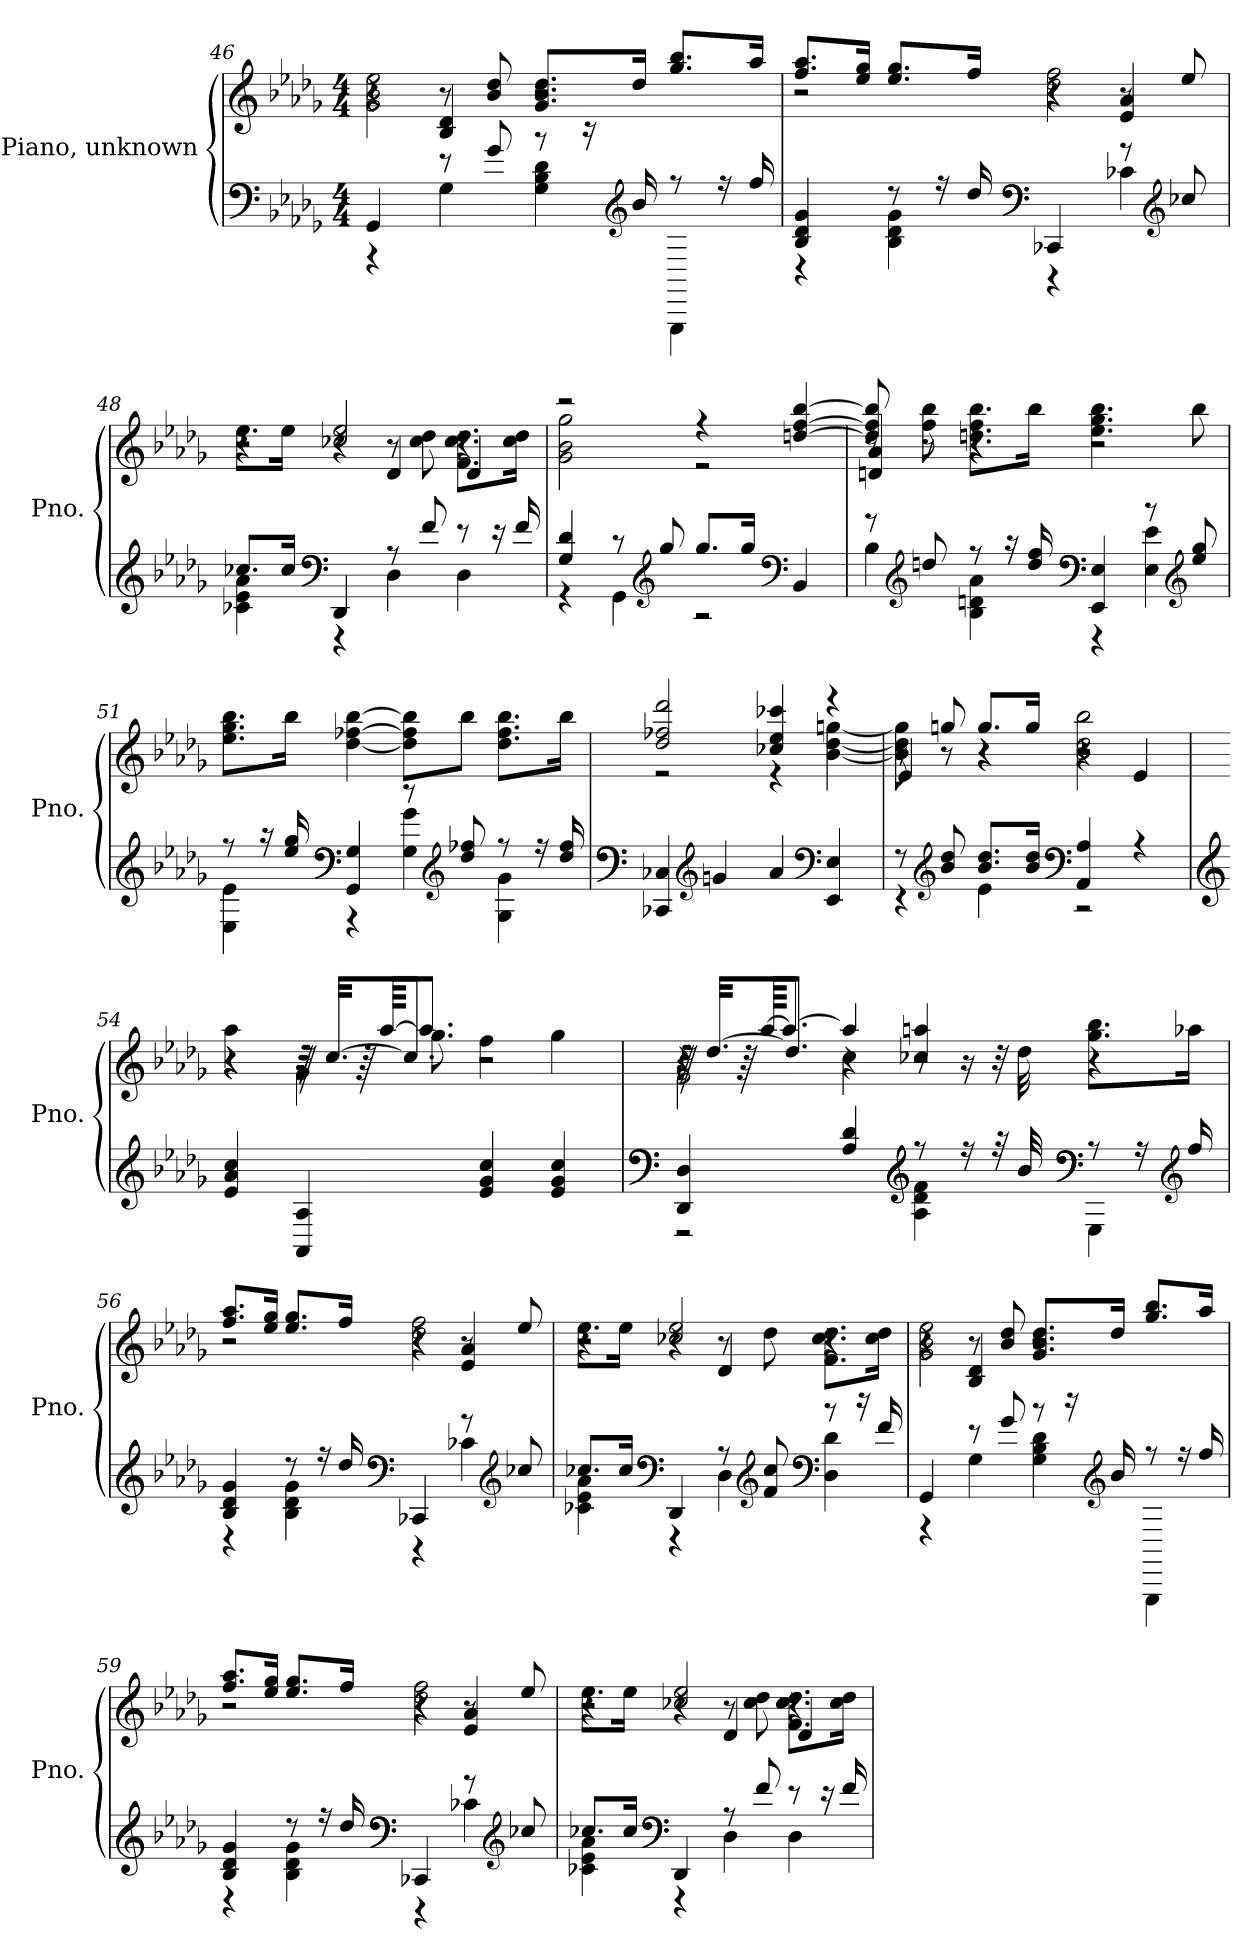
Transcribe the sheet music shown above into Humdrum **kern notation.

**kern	**kern
*part1	*part1
*staff2	*staff1
*I"Piano, unknown	*
*I'Pno.	*
*clefF4	*clefG2
*k[b-e-a-d-g-]	*k[b-e-a-d-g-]
*M4/4	*M4/4
=46	=46
*^	*^
*	*	*	*^
4GG-/	4r	4r	2g-\ 2b-\ 2ee-\	4r
8r	4G-\	8r	.	4B-/ 4d-/
8g-/	.	8b-/ 8dd-/	.	.
8r	4G-\ 4B-\ 4d-\	8.g-/ 8.b-/ 8.dd-/L	2r	2r
16r	.	.	.	.
*clefG2	*	*	*	*
16b-/	.	16dd-/Jk	.	.
8r	4GGG-\	8.gg-/ 8.bb-/L	.	.
16r	.	.	.	.
16ff/	.	16aa-/Jk	.	.
!!LO:PB:g=z	!!	!!
=47	=47	=47	=47	=47
4B-/ 4d-/ 4g-/	4r	8.ff/ 8.aa-/L	2r	2r
.	.	16ee-/ 16gg-/Jk	.	.
8r	4B-\ 4d-\ 4g-\	8.ee-/ 8.gg-/L	.	.
16r	.	.	.	.
16dd-/	.	16ff/Jk	.	.
*clefF4	*	*	*	*
4CC-X/	4r	4r	2dd-\ 2ff\	4r
8r	4c-X\	8r	.	4e-/ 4a-/
*clefG2	*	*	*	*
8cc-X/	.	8ee-/	.	.
=48	=48	=48	=48	=48
8.cc-X/L	4c-X\ 4e-\ 4a-\	4r	8.ee-\L	2r
16cc-/Jk	.	.	16ee-\Jk	.
*clefF4	*	*	*	*
4DD-/	4r	2cc-X/ 2ee-/	4r	.
8r	4D-\	.	8r	4d-/
8f/	.	.	8cc-\ 8dd-\	.
8r	4D-\	4r	8.f\ 8.cc-\ 8.dd-\L	4d-/
16r	.	.	.	.
16f/	.	.	16cc-\ 16dd-\Jk	.
*	*	*	*v	*v
=49	=49	=49	=49
4G-/ 4d-/	4r	2r	2g-\ 2b-\ 2gg-\
8r	4GG-\	.	.
*clefG2	*	*	*
8gg-/	.	.	.
8.gg-/L	2r	4r	2r
16gg-/Jk	.	.	.
*clefF4	*	*	*
4BB-/	.	[4ddn/ [4ff/ [4bb-/	.
!!LO:LB:g=z
=50	=50	=50	=50
*	*	*	*^
8r	4B-\	8dd/] 8ff/] 8bb-/]	8r	4dn/ 4a-/
*clefG2	*	*	*	*
8ddn/	.	8r	8ff\ 8bb-\	.
8r	4B-\ 4dn\ 4a-\	4r	8.ddn\ 8.ff\ 8.bb-\L	4r
16r	.	.	.	.
16dd/ 16ff/	.	.	16bb-\Jk	.
*clefF4	*	*	*	*
4EE-/ 4E-/	4r	2r	4.ee-\ 4.gg-\ 4.bb-\	2r
8r	4E-\ 4e-\	.	.	.
*clefG2	*	*	*	*
8ee-/ 8gg-/	.	.	8bb-\	.
*	*	*v	*v	*v
=51	=51	=51
8r	4E-\ 4e-\	8.ee-\ 8.gg-\ 8.bb-\L
16r	.	.
16ee-/ 16gg-/	.	16bb-\Jk
*clefF4	*	*
4GG-/ 4G-/	4r	[4dd-\ [4ff-X\ [4bb-\
8r	4G-\ 4g-\	8dd-\] 8ff-\] 8bb-\]L
*clefG2	*	*
8dd-/ 8ff-X/	.	8bb-\J
8r	4G-\ 4g-\	8.dd-\ 8.ff-\ 8.bb-\L
16r	.	.
16dd-/ 16ff-/	.	16bb-\Jk
*v	*v	*
!!LO:LB:g=z
=52	=52
*clefF4	*
*	*^
4CC-X/ 4C-X/	2dd-/ 2ff-X/ 2ddd-/	2r
*clefG2	*	*
4gn/	.	.
4a-/	4cc-X/ 4ee-/ 4ccc-X/	4r
*clefF4	*	*
4EE-/ 4E-/	4r	[4b-\ [4dd-\ [4ggn\
=53	=53	=53
*^	*	*^
8r	4r	8r	8b-\] 8dd-\] 8gg\]	4e-/
*clefG2	*	*	*	*
8b-/ 8dd-/	.	8ggn/	8r	.
8.b-/ 8.dd-/L	4e-\	8.gg/L	4r	4r
16b-/ 16dd-/Jk	.	16gg/Jk	.	.
*clefF4	*	*	*	*
4AA-/ 4A-/	2r	4r	2b-\ 2dd-\ 2bb-\	2r
4r	.	4e-/	.	.
*v	*v	*	*	*
*	*v	*v	*v
=54	=54
*clefG2	*
*	*^
*	*	*^
*	*	*	*^
4e-/ 4a-/ 4cc/	4r	4aa-\	4r	4r
4AA-/ 4A-/	32r	16r	64r	4g-\
.	.	.	[32.cc/KKL	.
.	64r	.	.	.
.	[64aa-/KKKL	.	.	.
.	8.aa-/J]	8.gg-\	8.cc/J]	.
4e-/ 4g-/ 4cc/	2r	4ff\	2r	2r
4e-/ 4g-/ 4cc/	.	4gg-\	.	.
!!LO:LB:g=z	!!	!!	!!
=55	=55	=55	=55	=55
*clefF4	*	*	*	*
*^	*	*	*	*
4DD-/ 4D-/	2r	32r	4r	64r	2f\
.	.	.	.	[32.dd-/KKL	.
.	.	64r	.	.	.
.	.	[64aa-/KKKL	.	.	.
.	.	8.aa-/J_	.	8.dd-/J]	.
4A-/ 4d-/	.	4aa-/]	4cc\	4r	.
*clefG2	*	*	*	*	*
8r	4A-\ 4d-\ 4f\	2r	8r	4cc-X/ 4aan/	2r
16r	.	.	16r	.	.
32r	.	.	32r	.	.
32b-/	.	.	32dd-\	.	.
*clefF4	*	*	*	*	*
8r	4GGG-\	.	8.gg-\ 8.bb-\L	4r	.
16r	.	.	.	.	.
*clefG2	*	*	*	*	*
16ff/	.	.	16aa-X\Jk	.	.
*	*	*	*	*v	*v
=56	=56	=56	=56	=56
4B-/ 4d-/ 4g-/	4r	8.ff/ 8.aa-/L	2r	2r
.	.	16ee-/ 16gg-/Jk	.	.
8r	4B-\ 4d-\ 4g-\	8.ee-/ 8.gg-/L	.	.
16r	.	.	.	.
16dd-/	.	16ff/Jk	.	.
*clefF4	*	*	*	*
4CC-X/	4r	4r	2dd-\ 2ff\	4r
8r	4c-X\	8r	.	4e-/ 4a-/
*clefG2	*	*	*	*
8cc-X/	.	8ee-/	.	.
!!LO:LB:g=z	!!	!!
=57	=57	=57	=57	=57
8.cc-X/L	4c-X\ 4e-\ 4a-\	4r	8.ee-\L	2r
16cc-/Jk	.	.	16ee-\Jk	.
*clefF4	*	*	*	*
4DD-/	4r	2cc-X/ 2ee-/	4r	.
8r	4D-\	.	8r	4d-/
*clefG2	*	*	*	*
8f/ 8cc-/	.	.	8dd-\	.
*clefF4	*	*	*	*
8r	4D-\ 4d-\	4r	8.f\ 8.cc-\ 8.dd-\L	4r
16r	.	.	.	.
16f/	.	.	16cc-\ 16dd-\Jk	.
=58	=58	=58	=58	=58
4GG-/	4r	4r	2g-\ 2b-\ 2ee-\	4r
8r	4G-\	8r	.	4B-/ 4d-/
8g-/	.	8b-/ 8dd-/	.	.
8r	4G-\ 4B-\ 4d-\	8.g-/ 8.b-/ 8.dd-/L	2r	2r
16r	.	.	.	.
*clefG2	*	*	*	*
16b-/	.	16dd-/Jk	.	.
8r	4GGG-\	8.gg-/ 8.bb-/L	.	.
16r	.	.	.	.
16ff/	.	16aa-/Jk	.	.
!!LO:LB:g=z	!!	!!
=59	=59	=59	=59	=59
4B-/ 4d-/ 4g-/	4r	8.ff/ 8.aa-/L	2r	2r
.	.	16ee-/ 16gg-/Jk	.	.
8r	4B-\ 4d-\ 4g-\	8.ee-/ 8.gg-/L	.	.
16r	.	.	.	.
16dd-/	.	16ff/Jk	.	.
*clefF4	*	*	*	*
4CC-X/	4r	4r	2dd-\ 2ff\	4r
8r	4c-X\	8r	.	4e-/ 4a-/
*clefG2	*	*	*	*
8cc-X/	.	8ee-/	.	.
=60	=60	=60	=60	=60
8.cc-X/L	4c-X\ 4e-\ 4a-\	4r	8.ee-\L	2r
16cc-/Jk	.	.	16ee-\Jk	.
*clefF4	*	*	*	*
4DD-/	4r	2cc-X/ 2ee-/	4r	.
8r	4D-\	.	8r	4d-/
8f/	.	.	8cc-\ 8dd-\	.
8r	4D-\	4r	8.f\ 8.cc-\ 8.dd-\L	4d-/
16r	.	.	.	.
16f/	.	.	16cc-\ 16dd-\Jk	.
*v	*v	*	*	*
*	*v	*v	*v
=	=
*-	*-
